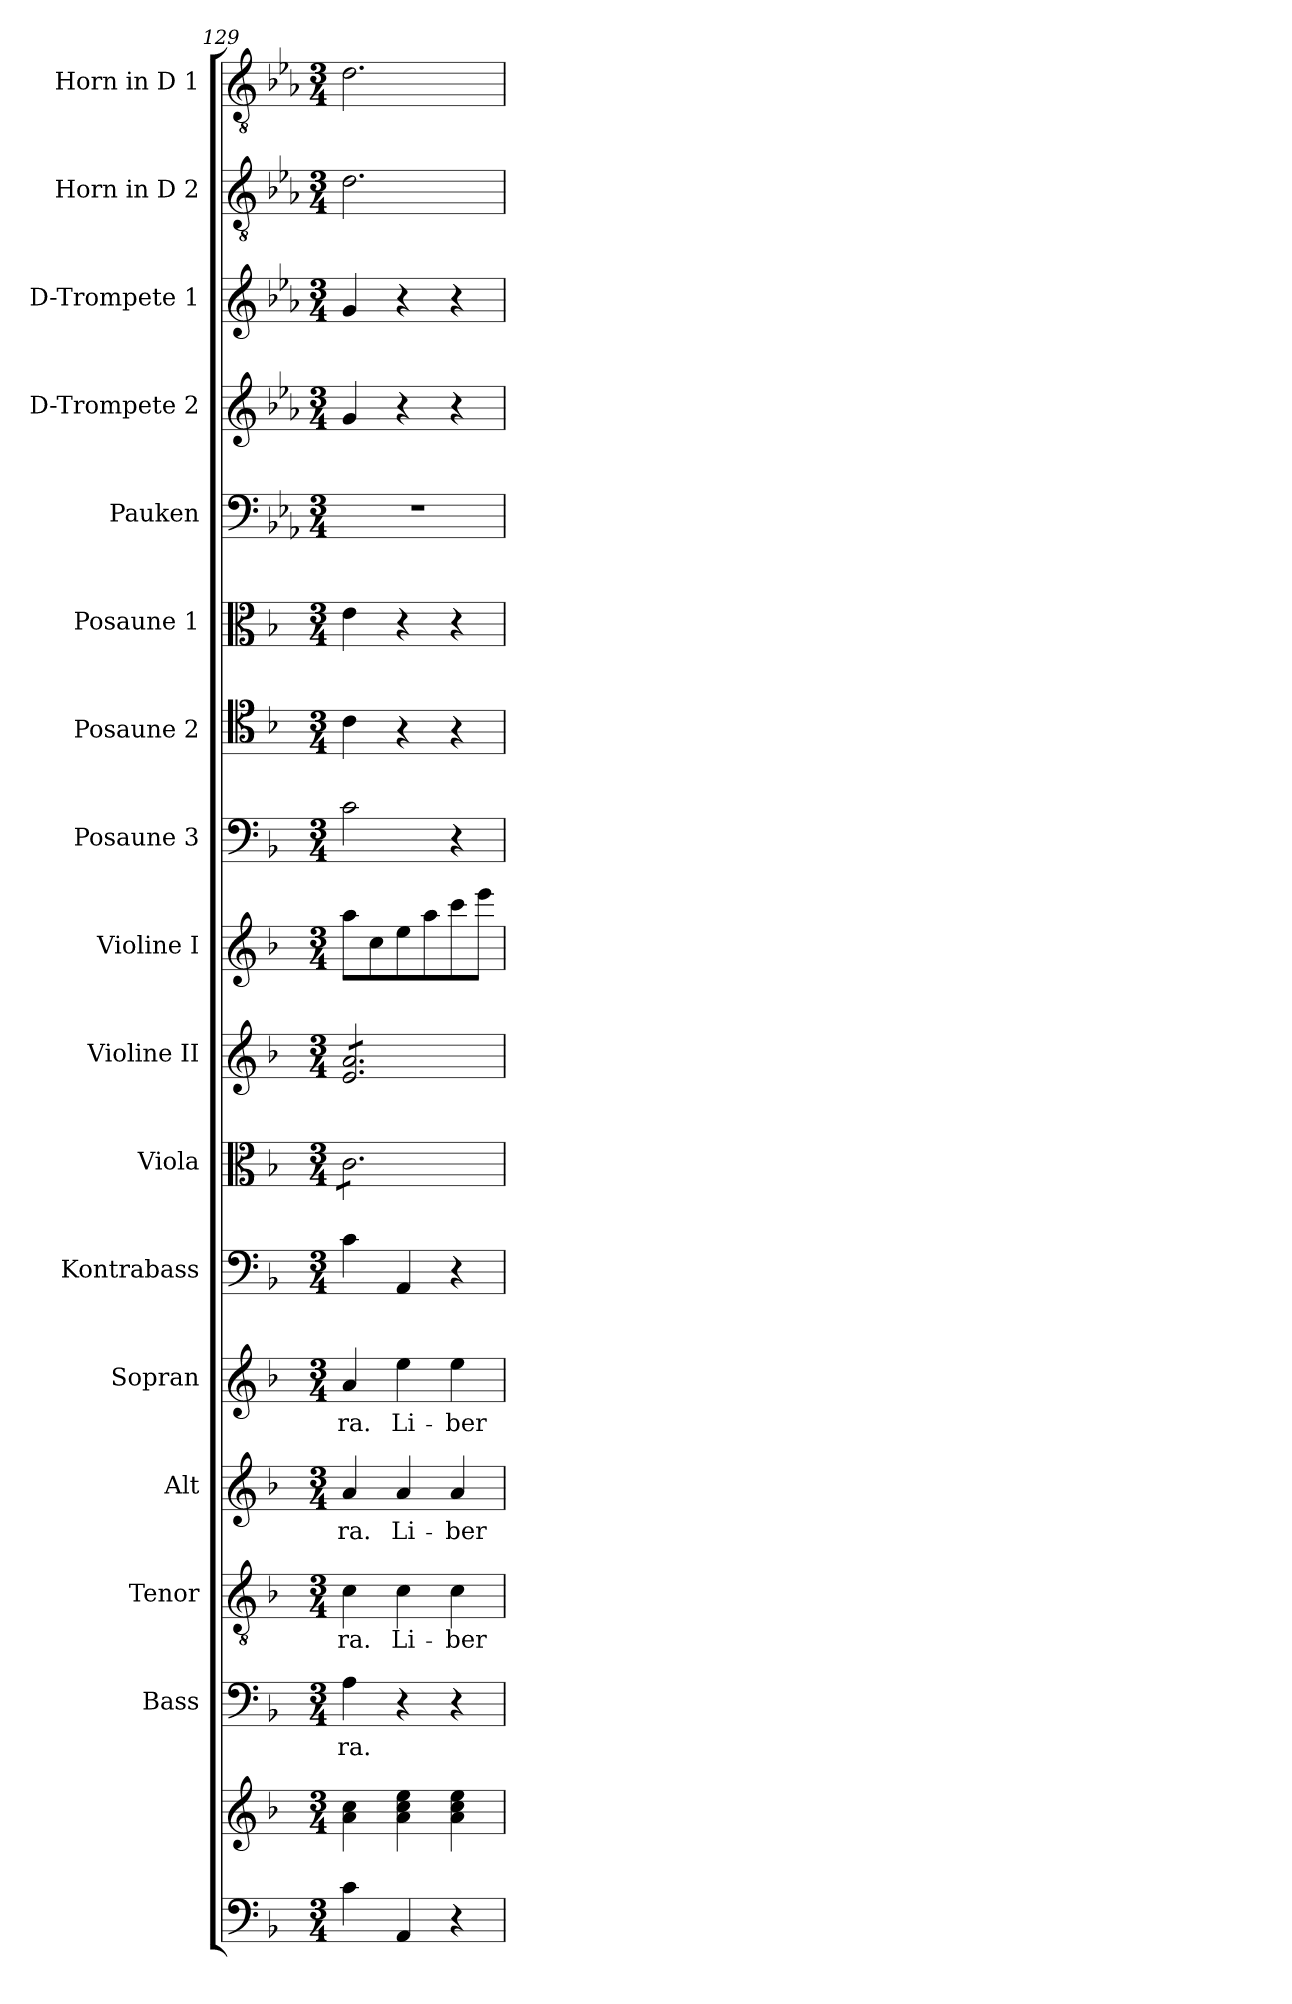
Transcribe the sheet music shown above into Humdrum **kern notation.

**kern	**kern	**kern	**text	**kern	**text	**kern	**text	**kern	**text	**kern	**kern	**kern	**kern	**kern	**kern	**kern	**kern	**kern	**kern	**kern	**kern
*part17	*part17	*part16	*part16	*part15	*part15	*part14	*part14	*part13	*part13	*part12	*part11	*part10	*part9	*part8	*part7	*part6	*part5	*part4	*part3	*part2	*part1
*staff18	*staff17	*staff16	*staff16	*staff15	*staff15	*staff14	*staff14	*staff13	*staff13	*staff12	*staff11	*staff10	*staff9	*staff8	*staff7	*staff6	*staff5	*staff4	*staff3	*staff2	*staff1
*	*	*I"Bass	*	*I"Tenor	*	*I"Alt	*	*I"Sopran	*	*I"Kontrabass	*I"Viola	*I"Violine II	*I"Violine I	*I"Posaune 3	*I"Posaune 2	*I"Posaune 1	*I"Pauken	*I"D-Trompete 2	*I"D-Trompete 1	*I"Horn in D 2	*I"Horn in D 1
*	*	*I'B.	*	*I'T.	*	*I'A.	*	*I'S.	*	*I'Kb.	*I'Vla.	*I'Vl. II	*I'Vl. I	*I'Pos. 3	*I'Pos. 2	*I'Pos. 1	*I'Pk.	*I'D Trp. 2	*I'D Trp. 1	*I'Hrn. 2	*I'Hrn. 1
!!LO:PB:g=z
*clefF4	*clefG2	*clefF4	*	*clefGv2	*	*clefG2	*	*clefG2	*	*clefF4	*clefC3	*clefG2	*clefG2	*clefF4	*clefC4	*clefC3	*clefF4	*clefG2	*clefG2	*clefGv2	*clefGv2
*	*	*	*	*	*	*	*	*	*	*ITrd7c12	*	*	*	*	*	*	*ITrd-1c-2	*ITrd-1c-2	*ITrd-1c-2	*ITrd-1c-2	*ITrd-1c-2
*k[b-]	*k[b-]	*k[b-]	*	*k[b-]	*	*k[b-]	*	*k[b-]	*	*k[b-]	*k[b-]	*k[b-]	*k[b-]	*k[b-]	*k[b-]	*k[b-]	*k[b-]	*k[b-]	*k[b-]	*k[b-]	*k[b-]
*F:	*F:	*F:	*	*F:	*	*F:	*	*F:	*	*F:	*F:	*F:	*F:	*F:	*F:	*F:	*F:	*F:	*F:	*F:	*F:
*M3/4	*M3/4	*M3/4	*	*M3/4	*	*M3/4	*	*M3/4	*	*M3/4	*M3/4	*M3/4	*M3/4	*M3/4	*M3/4	*M3/4	*M3/4	*M3/4	*M3/4	*M3/4	*M3/4
=129	=129	=129	=129	=129	=129	=129	=129	=129	=129	=129	=129	=129	=129	=129	=129	=129	=129	=129	=129	=129	=129
!	!	!	!LO:LY:b	!	!LO:LY:b	!	!LO:LY:b	!	!LO:LY:b	!	!	!	!	!	!	!	!	!	!	!	!
*	*	*	*	*	*	*	*	*	*	*	*tremolo	*	*	*	*	*	*	*	*	*	*
*	*	*	*	*	*	*	*	*	*	*	*	*tremolo	*	*	*	*	*	*	*	*	*
4c\	4a\ 4cc\	4A\	-ra.	4c\	-ra.	4a/	-ra.	4a/	-ra.	4C\	8c\L	8e/ 8a/L	8aa\L	2c\	4c\	4e\	2.r	4a/	4a/	2.e\	2.e\
.	.	.	.	.	.	.	.	.	.	.	8c\	8e/ 8a/	8cc\	.	.	.	.	.	.	.	.
!	!	!	!	!	!LO:LY:b	!	!LO:LY:b	!	!LO:LY:b	!	!	!	!	!	!	!	!	!	!	!	!
4AA/	4a\ 4cc\ 4ee\	4r	.	4c\	Li-	4a/	Li-	4ee\	Li-	4AAA/	8c\	8e/ 8a/	8ee\	.	4r	4r	.	4r	4r	.	.
.	.	.	.	.	.	.	.	.	.	.	8c\	8e/ 8a/	8aa\	.	.	.	.	.	.	.	.
!	!	!	!	!	!LO:LY:b	!	!LO:LY:b	!	!LO:LY:b	!	!	!	!	!	!	!	!	!	!	!	!
4r	4a\ 4cc\ 4ee\	4r	.	4c\	-ber	4a/	-ber	4ee\	-ber	4r	8c\	8e/ 8a/	8ccc\	4r	4r	4r	.	4r	4r	.	.
.	.	.	.	.	.	.	.	.	.	.	8c\J	8e/ 8a/J	8eee\J	.	.	.	.	.	.	.	.
*	*	*	*	*	*	*	*	*	*	*	*	*Xtremolo	*	*	*	*	*	*	*	*	*
*	*	*	*	*	*	*	*	*	*	*	*Xtremolo	*	*	*	*	*	*	*	*	*	*
=	=	=	=	=	=	=	=	=	=	=	=	=	=	=	=	=	=	=	=	=	=
*-	*-	*-	*-	*-	*-	*-	*-	*-	*-	*-	*-	*-	*-	*-	*-	*-	*-	*-	*-	*-	*-
